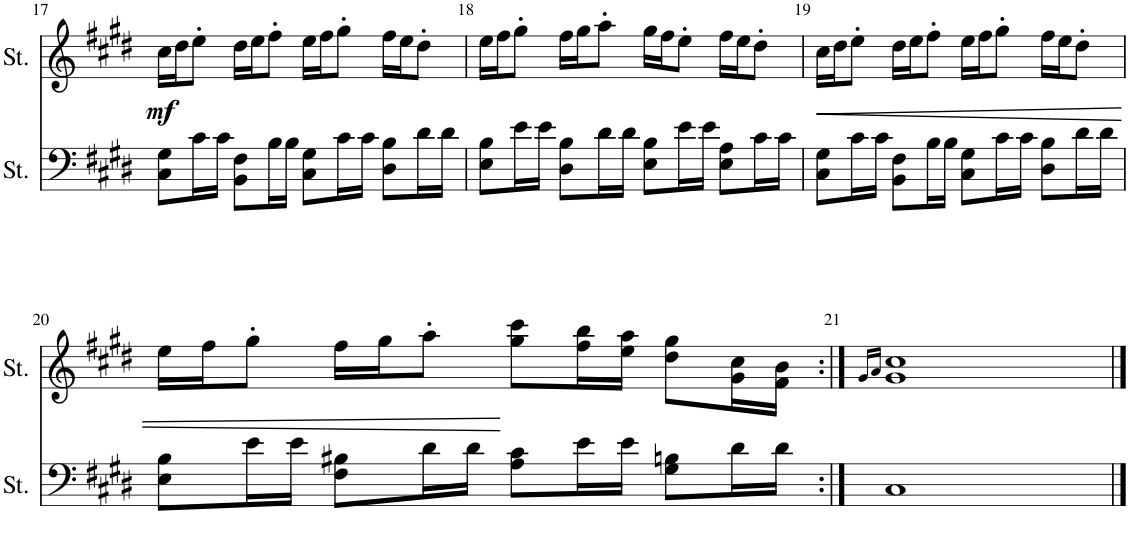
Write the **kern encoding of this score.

**kern	**kern	**dynam
*part2	*part1	*part1
*staff2	*staff1	*staff1
*I"Cordes	*I"Cordes	*
!!LO:PB:g=z
*clefF4	*clefG2	*
*k[f#c#g#d#]	*k[f#c#g#d#]	*
*M4/4	*M4/4	*
*met(c)	*met(c)	*
=17	=17	=17
!	!	!LO:DY:b
8C#\ 8G#\L	16cc#\LL	mf
.	16dd#\J	.
16c#\L	8ee'\J	.
16c#\JJ	.	.
8BB\ 8F#\L	16dd#\LL	.
.	16ee\J	.
16B\L	8ff#'\J	.
16B\JJ	.	.
8C#\ 8G#\L	16ee\LL	.
.	16ff#\J	.
16c#\L	8gg#'\J	.
16c#\JJ	.	.
8D#\ 8B\L	16ff#\LL	.
.	16ee\J	.
16d#\L	8dd#'\J	.
16d#\JJ	.	.
=18	=18	=18
8E\ 8B\L	16ee\LL	.
.	16ff#\J	.
16e\L	8gg#'\J	.
16e\JJ	.	.
8D#\ 8B\L	16ff#\LL	.
.	16gg#\J	.
16d#\L	8aa'\J	.
16d#\JJ	.	.
8E\ 8B\L	16gg#\LL	.
.	16ff#\J	.
16e\L	8ee'\J	.
16e\JJ	.	.
8E\ 8A\L	16ff#\LL	.
.	16ee\J	.
16c#\L	8dd#'\J	.
16c#\JJ	.	.
=19	=19	=19
!	!	!LO:HP:b
8C#\ 8G#\L	16cc#\LL	<
.	16dd#\J	.
16c#\L	8ee'\J	.
16c#\JJ	.	.
8BB\ 8F#\L	16dd#\LL	.
.	16ee\J	.
16B\L	8ff#'\J	.
16B\JJ	.	.
8C#\ 8G#\L	16ee\LL	.
.	16ff#\J	.
16c#\L	8gg#'\J	.
16c#\JJ	.	.
8D#\ 8B\L	16ff#\LL	.
.	16ee\J	.
16d#\L	8dd#'\J	.
16d#\JJ	.	.
!!LO:LB:g=z
=20	=20	=20
8E\ 8B\L	16ee\LL	.
.	16ff#\J	.
16e\L	8gg#'\J	.
16e\JJ	.	.
8F#\ 8B#X\L	16ff#\LL	.
.	16gg#\J	.
16d#\L	8aa'\J	.
16d#\JJ	.	.
8A\ 8c#\L	8gg#\ 8ccc#\L	[
16e\L	16ff#\ 16bb\L	.
16e\JJ	16ee\ 16aa\JJ	.
8G#\ 8Bn\L	8dd#\ 8gg#\L	.
16d#\L	16g#\ 16cc#\L	.
16d#\JJ	16f#\ 16b\JJ	.
=21:|!	=21:|!	=21:|!
.	16qg#/LL	.
.	16qa/JJ	.
1C#	1g# 1cc#	.
==	==	==
*-	*-	*-
